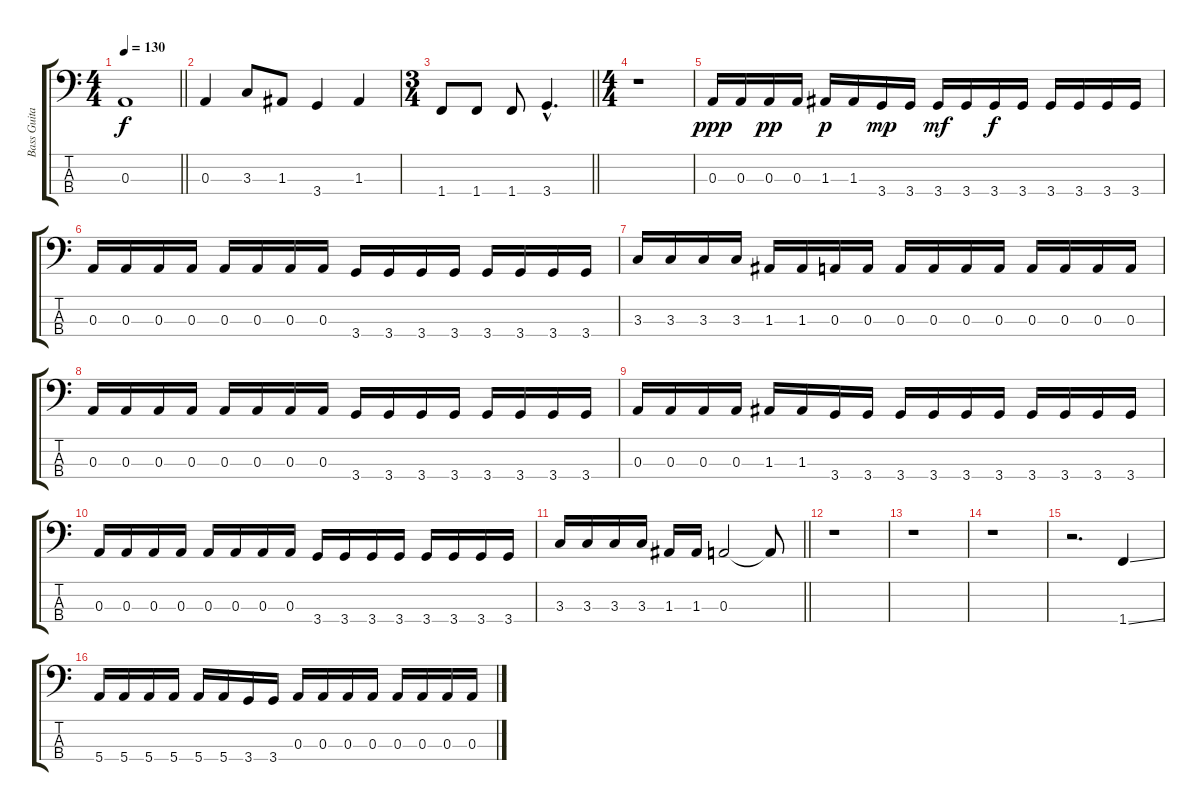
\track ("Bass Guitar" "Bass Guita") {instrument electricbasspick}
\staff {score tabs}
\tuning (G2 D2 A1 E1) {hide}
\ts (4 4)
\tempo 130
\clef f4
\barLineRight lightlight
\ks c
0.3.1{dy f} |
0.3.4 3.3.8 1.3.8 3.4.4 1.3.4 |
\ts (3 4)
\barLineRight lightlight
1.4.8 1.4.8 1.4.8 3.4{hac}.4{d} |
\ts (4 4)
r.1 |
0.3.16{dy ppp} 0.3.16 0.3.16{dy pp} 0.3.16 1.3.16{dy p} 1.3.16 3.4.16{dy mp} 3.4.16 3.4.16{dy mf} 3.4.16 3.4.16{dy f} 3.4.16 3.4.16 3.4.16 3.4.16 3.4.16 |
0.3.16 0.3.16 0.3.16 0.3.16 0.3.16 0.3.16 0.3.16 0.3.16 3.4.16 3.4.16 3.4.16 3.4.16 3.4.16 3.4.16 3.4.16 3.4.16 |
3.3.16 3.3.16 3.3.16 3.3.16 1.3.16 1.3.16 0.3.16 0.3.16 0.3.16 0.3.16 0.3.16 0.3.16 0.3.16 0.3.16 0.3.16 0.3.16 |
0.3.16 0.3.16 0.3.16 0.3.16 0.3.16 0.3.16 0.3.16 0.3.16 3.4.16 3.4.16 3.4.16 3.4.16 3.4.16 3.4.16 3.4.16 3.4.16 |
0.3.16 0.3.16 0.3.16 0.3.16 1.3.16 1.3.16 3.4.16 3.4.16 3.4.16 3.4.16 3.4.16 3.4.16 3.4.16 3.4.16 3.4.16 3.4.16 |
0.3.16 0.3.16 0.3.16 0.3.16 0.3.16 0.3.16 0.3.16 0.3.16 3.4.16 3.4.16 3.4.16 3.4.16 3.4.16 3.4.16 3.4.16 3.4.16 |
\barLineRight lightlight
3.3.16 3.3.16 3.3.16 3.3.16 1.3.16 1.3.16 0.3.2 0.3{t}.8 |
r.1 |
r.1 |
r.1 |
r.2{d} 1.4{ss}.4 |
5.4.16 5.4.16 5.4.16 5.4.16 5.4.16 5.4.16 3.4.16 3.4.16 0.3.16 0.3.16 0.3.16 0.3.16 0.3.16 0.3.16 0.3.16 0.3.16
